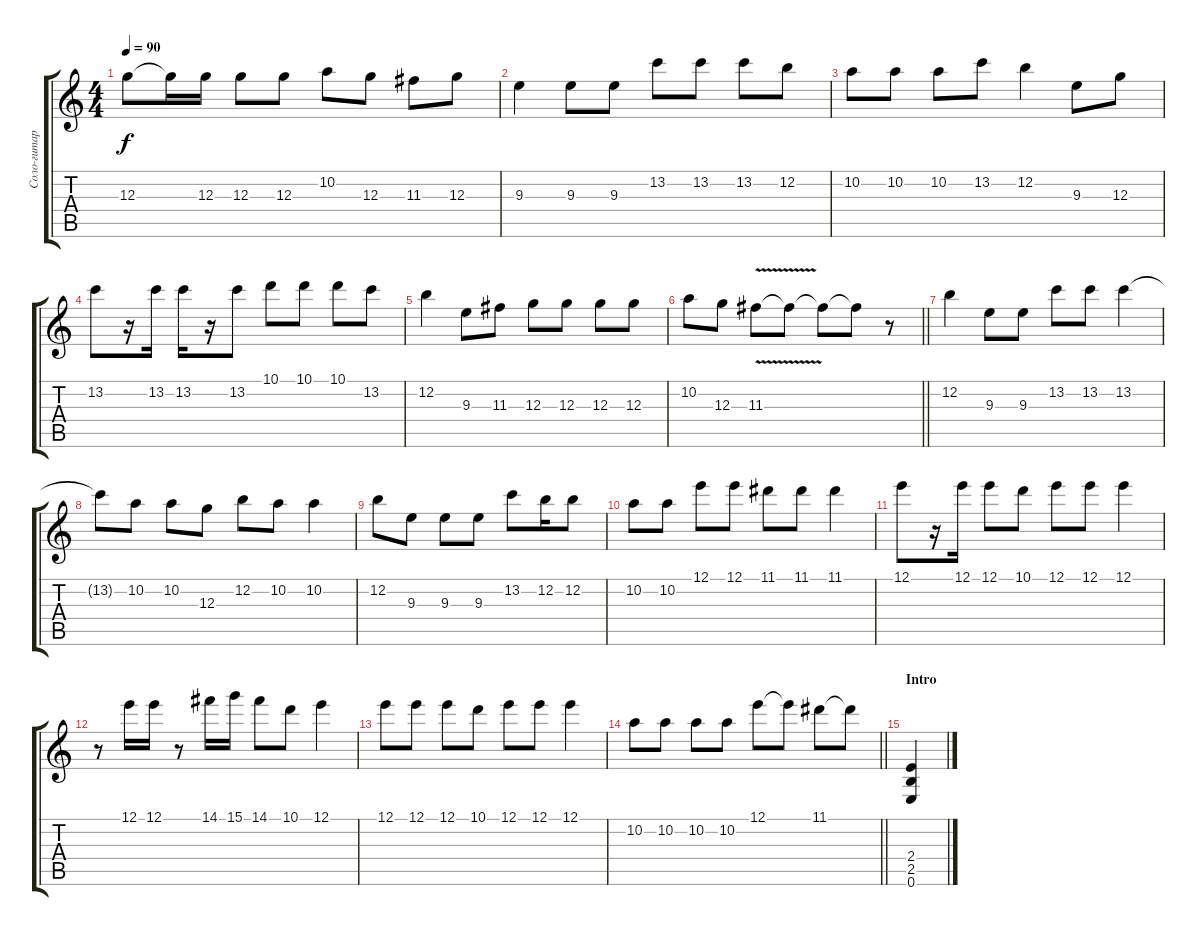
\track ("Соло-гитара" "Соло-гитар") {instrument distortionguitar}
\staff {score tabs}
\tuning (E4 B3 G3 D3 A2 E2) {hide}
\ts (4 4)
\tempo 90
\clef g2
\ks c
12.3.8{dy f} 12.3{t}.16 12.3.16 12.3.8 12.3.8 10.2.8 12.3.8 11.3.8 12.3.8 |
9.3.4 9.3.8 9.3.8 13.2.8 13.2.8 13.2.8 12.2.8 |
10.2.8 10.2.8 10.2.8 13.2.8 12.2.4 9.3.8 12.3.8 |
13.2.8 r.16 13.2.16 13.2.16 r.16 13.2.8 10.1.8 10.1.8 10.1.8 13.2.8 |
12.2.4 9.3.8 11.3.8 12.3.8 12.3.8 12.3.8 12.3.8 |
\barLineRight lightlight
10.2.8 12.3.8 11.3{v}.8 11.3{t}.8 11.3{t}.8 11.3{t}.8 r.8 |
12.2.4 9.3.8 9.3.8 13.2.8 13.2.8 13.2.4 |
13.2{t}.8 10.2.8 10.2.8 12.3.8 12.2.8 10.2.8 10.2.4 |
12.2.8 9.3.8 9.3.8 9.3.8 13.2.8 12.2.16 12.2.8 |
10.2.8 10.2.8 12.1.8 12.1.8 11.1.8 11.1.8 11.1.4 |
12.1.8 r.16 12.1.16 12.1.8 10.1.8 12.1.8 12.1.8 12.1.4 |
r.8 12.1.16 12.1.16 r.8 14.1.16 15.1.16 14.1.8 10.1.8 12.1.4 |
12.1.8 12.1.8 12.1.8 10.1.8 12.1.8 12.1.8 12.1.4 |
\barLineRight lightlight
10.2.8 10.2.8 10.2.8 10.2.8 12.1.8 12.1{t}.8 11.1.8 11.1{t}.8 |
\section ("" "Intro")
(2.4 2.5 0.6).4
